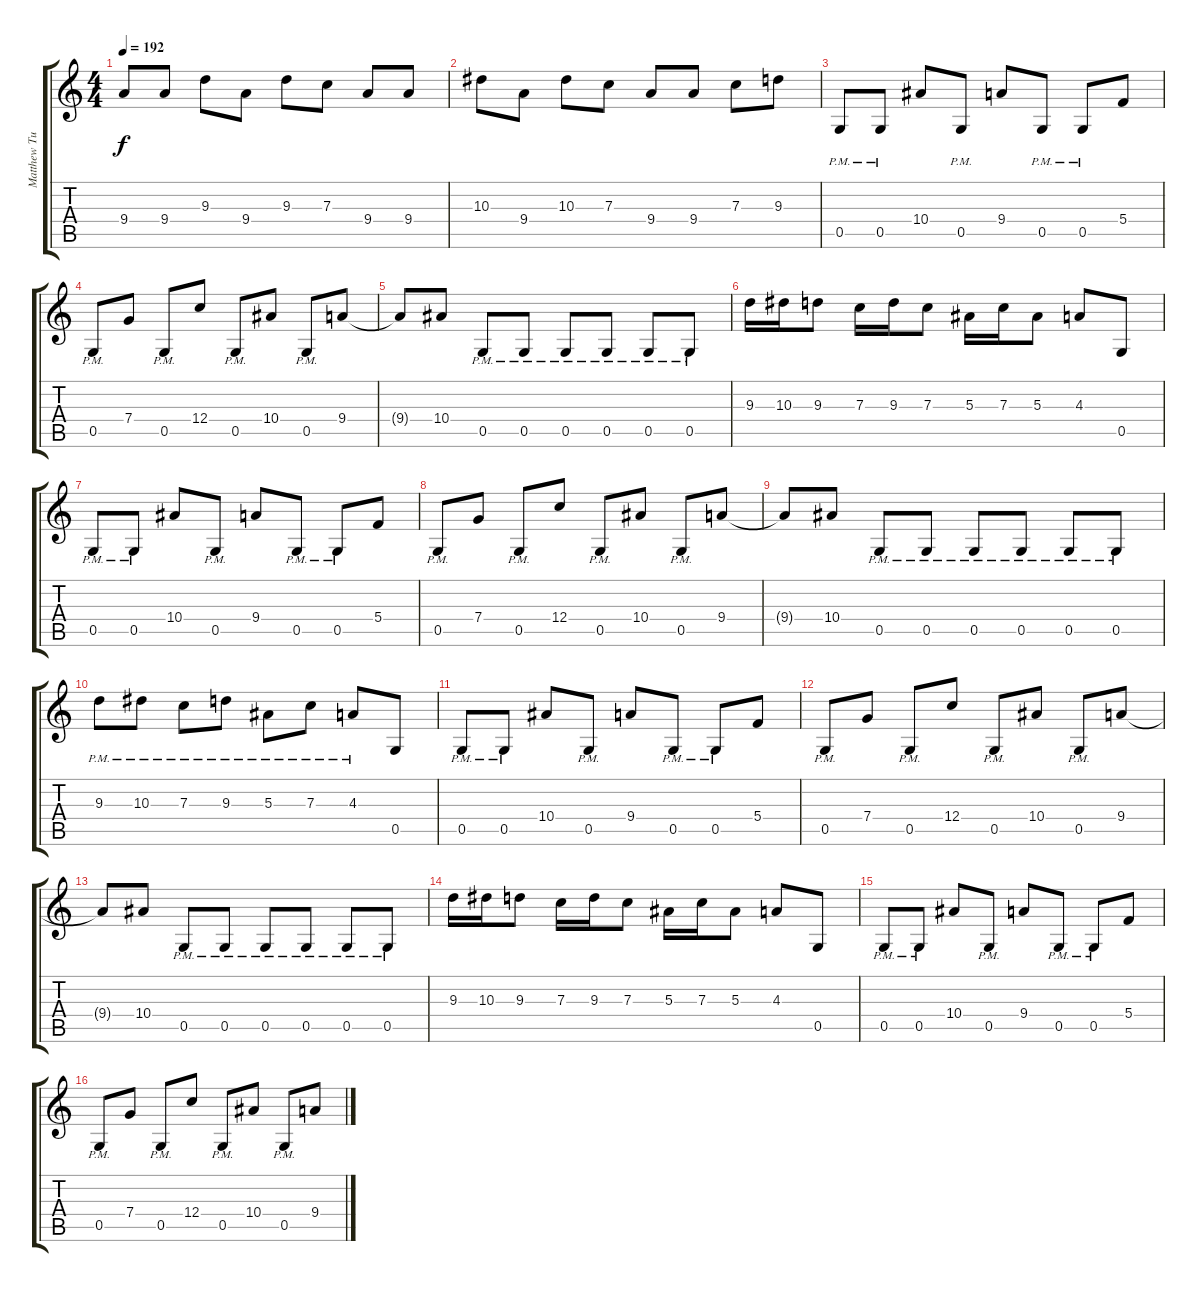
\track ("Matthew Tuck" "Matthew Tu") {instrument overdrivenguitar}
\staff {score tabs}
\tuning (C4 A3 F3 C3 G2 C2) {hide}
\ts (4 4)
\tempo 192
\clef g2
\ks c
9.4.8{dy f} 9.4.8 9.3.8 9.4.8 9.3.8 7.3.8 9.4.8 9.4.8 |
10.3.8 9.4.8 10.3.8 7.3.8 9.4.8 9.4.8 7.3.8 9.3.8 |
0.5{pm}.8 0.5{pm}.8 10.4.8 0.5{pm}.8 9.4.8 0.5{pm}.8 0.5{pm}.8 5.4.8 |
0.5{pm}.8 7.4.8 0.5{pm}.8 12.4.8 0.5{pm}.8 10.4.8 0.5{pm}.8 9.4.8 |
9.4{t}.8 10.4.8 0.5{pm}.8 0.5{pm}.8 0.5{pm}.8 0.5{pm}.8 0.5{pm}.8 0.5{pm}.8 |
9.3.16 10.3.16 9.3.8 7.3.16 9.3.16 7.3.8 5.3.16 7.3.16 5.3.8 4.3.8 0.5.8 |
0.5{pm}.8 0.5{pm}.8 10.4.8 0.5{pm}.8 9.4.8 0.5{pm}.8 0.5{pm}.8 5.4.8 |
0.5{pm}.8 7.4.8 0.5{pm}.8 12.4.8 0.5{pm}.8 10.4.8 0.5{pm}.8 9.4.8 |
9.4{t}.8 10.4.8 0.5{pm}.8 0.5{pm}.8 0.5{pm}.8 0.5{pm}.8 0.5{pm}.8 0.5{pm}.8 |
9.3{pm}.8 10.3{pm}.8 7.3{pm}.8 9.3{pm}.8 5.3{pm}.8 7.3{pm}.8 4.3{pm}.8 0.5.8 |
0.5{pm}.8 0.5{pm}.8 10.4.8 0.5{pm}.8 9.4.8 0.5{pm}.8 0.5{pm}.8 5.4.8 |
0.5{pm}.8 7.4.8 0.5{pm}.8 12.4.8 0.5{pm}.8 10.4.8 0.5{pm}.8 9.4.8 |
9.4{t}.8 10.4.8 0.5{pm}.8 0.5{pm}.8 0.5{pm}.8 0.5{pm}.8 0.5{pm}.8 0.5{pm}.8 |
9.3.16 10.3.16 9.3.8 7.3.16 9.3.16 7.3.8 5.3.16 7.3.16 5.3.8 4.3.8 0.5.8 |
0.5{pm}.8 0.5{pm}.8 10.4.8 0.5{pm}.8 9.4.8 0.5{pm}.8 0.5{pm}.8 5.4.8 |
0.5{pm}.8 7.4.8 0.5{pm}.8 12.4.8 0.5{pm}.8 10.4.8 0.5{pm}.8 9.4.8
